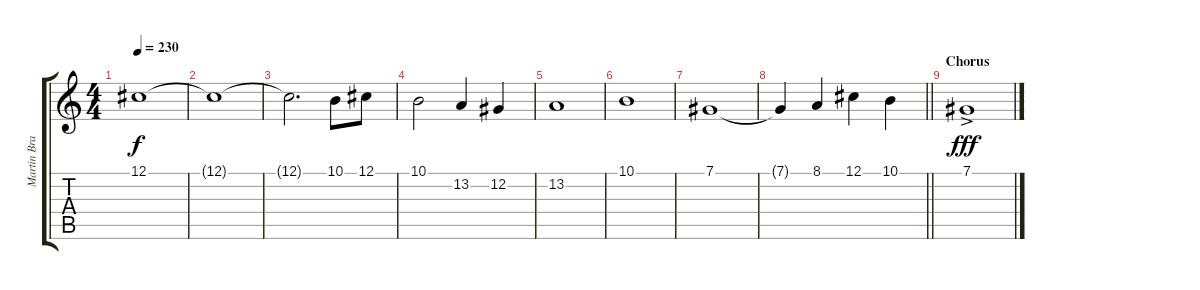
\track ("Martin Brandström" "Martin Bra") {instrument synthstrings2}
\staff {score tabs}
\tuning (Db4 Ab3 E3 B2 Gb2 Db2) {hide}
\ts (4 4)
\tempo 230
\clef g2
\ks c
12.1.1{dy f instrument flute} |
12.1{t}.1 |
12.1{t}.2{d} 10.1.8 12.1.8 |
10.1.2 13.2.4 12.2.4 |
13.2.1 |
10.1.1 |
7.1.1 |
\barLineRight lightlight
7.1{t}.4 8.1.4 12.1.4 10.1.4 |
\section ("" "Chorus")
7.1{ac}.1{dy fff}
